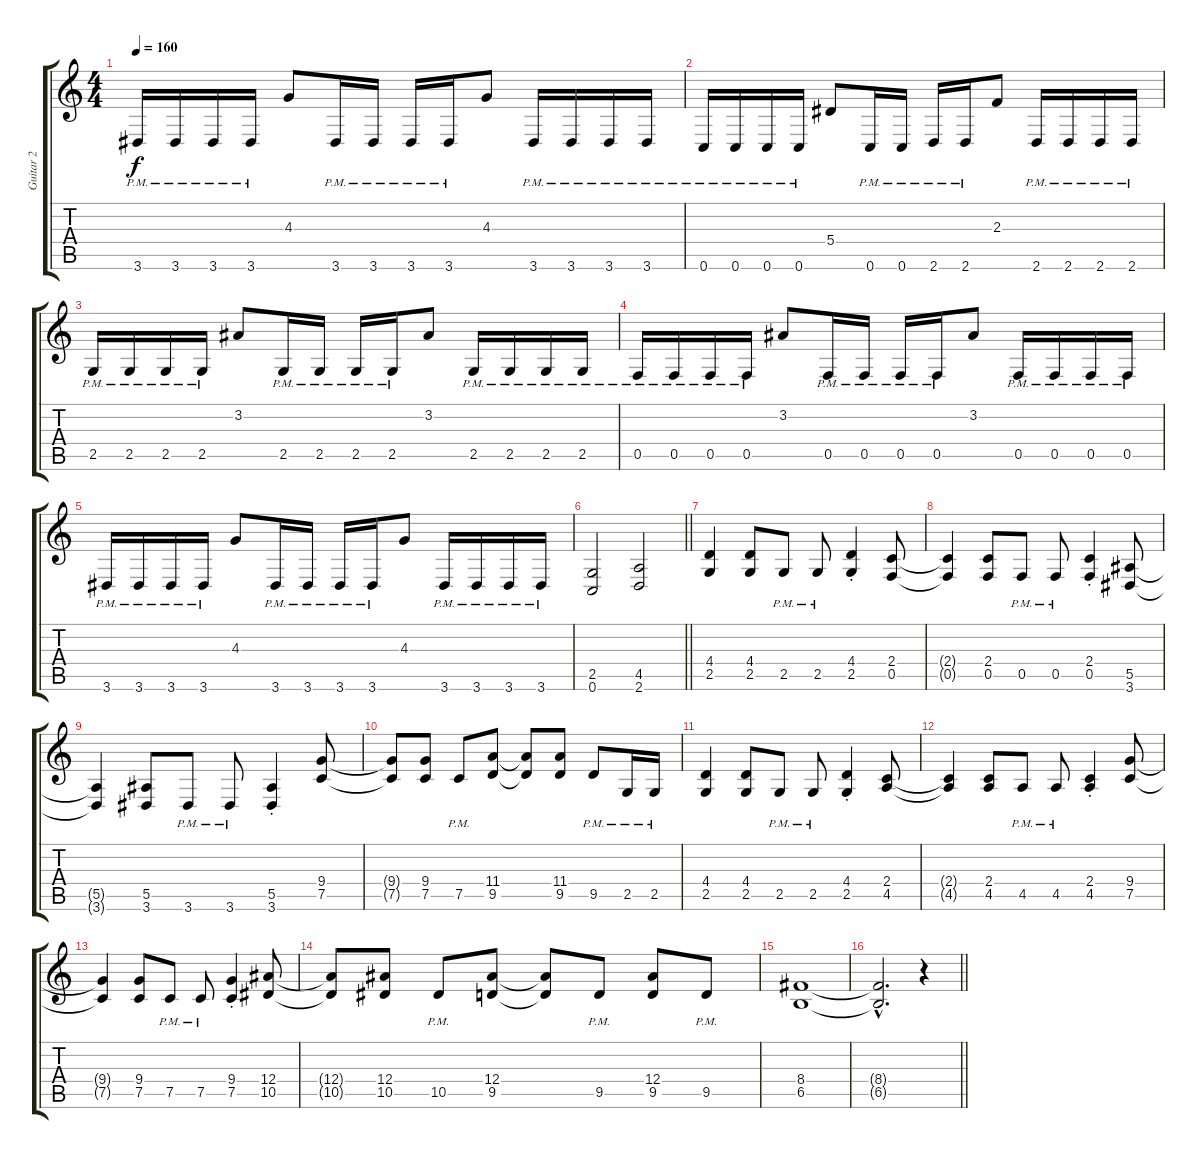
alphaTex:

\track ("Guitar 2" "Guitar 2") {instrument distortionguitar}
\staff {score tabs}
\tuning (C4 G3 Eb3 Bb2 F2 C2) {hide}
\ts (4 4)
\tempo 160
\clef g2
\ks c
3.6{pm}.16{dy f} 3.6{pm}.16 3.6{pm}.16 3.6{pm}.16 4.3.8 3.6{pm}.16 3.6{pm}.16 3.6{pm}.16 3.6{pm}.16 4.3.8 3.6{pm}.16 3.6{pm}.16 3.6{pm}.16 3.6{pm}.16 |
0.6{pm}.16 0.6{pm}.16 0.6{pm}.16 0.6{pm}.16 5.4.8 0.6{pm}.16 0.6{pm}.16 2.6{pm}.16 2.6{pm}.16 2.3.8 2.6{pm}.16 2.6{pm}.16 2.6{pm}.16 2.6{pm}.16 |
2.5{pm}.16 2.5{pm}.16 2.5{pm}.16 2.5{pm}.16 3.2.8 2.5{pm}.16 2.5{pm}.16 2.5{pm}.16 2.5{pm}.16 3.2.8 2.5{pm}.16 2.5{pm}.16 2.5{pm}.16 2.5{pm}.16 |
0.5{pm}.16 0.5{pm}.16 0.5{pm}.16 0.5{pm}.16 3.2.8 0.5{pm}.16 0.5{pm}.16 0.5{pm}.16 0.5{pm}.16 3.2.8 0.5{pm}.16 0.5{pm}.16 0.5{pm}.16 0.5{pm}.16 |
3.6{pm}.16 3.6{pm}.16 3.6{pm}.16 3.6{pm}.16 4.3.8 3.6{pm}.16 3.6{pm}.16 3.6{pm}.16 3.6{pm}.16 4.3.8 3.6{pm}.16 3.6{pm}.16 3.6{pm}.16 3.6{pm}.16 |
\barLineRight lightlight
(2.5 0.6).2 (4.5 2.6).2 |
(4.4 2.5).4 (4.4 2.5).8 2.5{pm}.8 2.5{pm}.8 (4.4{st} 2.5{st}).4 (2.4 0.5).8 |
(2.4{t} 0.5{t}).4 (2.4 0.5).8 0.5{pm}.8 0.5{pm}.8 (2.4{st} 0.5{st}).4 (5.5 3.6).8 |
(5.5{t} 3.6{t}).4 (5.5 3.6).8 3.6{pm}.8 3.6{pm}.8 (5.5{st} 3.6{st}).4 (9.4 7.5).8 |
(9.4{t} 7.5{t}).8 (9.4 7.5).8 7.5{pm}.8 (11.4 9.5).8 (11.4{t} 9.5{t}).8 (11.4 9.5).8 9.5{pm}.8 2.5{pm}.16 2.5{pm}.16 |
(4.4 2.5).4 (4.4 2.5).8 2.5{pm}.8 2.5{pm}.8 (4.4{st} 2.5{st}).4 (2.4 4.5).8 |
(2.4{t} 4.5{t}).4 (2.4 4.5).8 4.5{pm}.8 4.5{pm}.8 (2.4{st} 4.5{st}).4 (9.4 7.5).8 |
(9.4{t} 7.5{t}).4 (9.4 7.5).8 7.5{pm}.8 7.5{pm}.8 (9.4{st} 7.5{st}).4 (12.4 10.5).8 |
(12.4{t} 10.5{t}).8 (12.4 10.5).8 10.5{pm}.8 (12.4 9.5).8 (12.4{t} 9.5{t}).8 9.5{pm}.8 (12.4 9.5).8 9.5{pm}.8 |
(8.4 6.5).1 |
\barLineRight lightlight
(8.4{hac t} 6.5{hac t}).2{d} r.4
